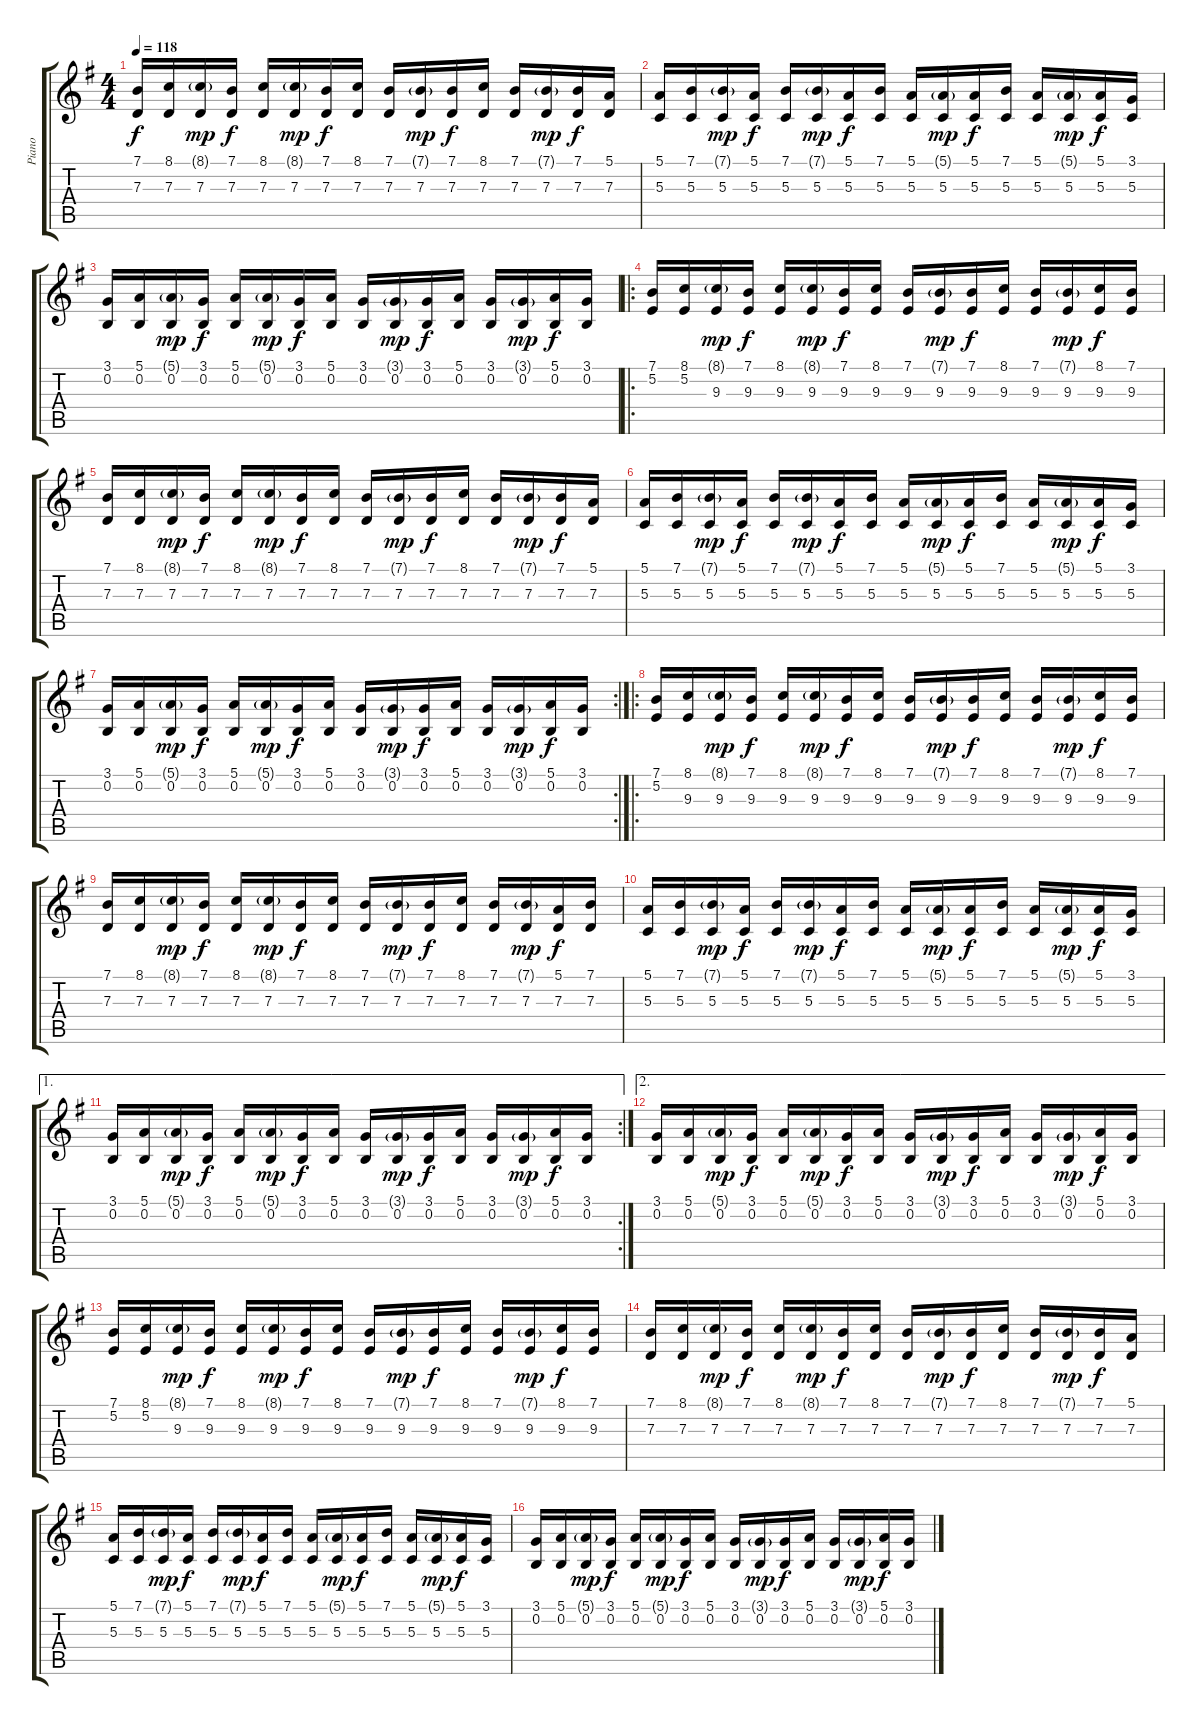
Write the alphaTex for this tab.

\track ("Piano" "Piano") {instrument brightacousticpiano}
\staff {score tabs}
\tuning (E4 B3 G3 D3 A2 E2) {hide}
\ts (4 4)
\tempo 118
\clef g2
\ks eminor
(7.1 7.3).16{dy f} (8.1 7.3).16 (8.1{g} 7.3).16{dy mp} (7.1 7.3).16{dy f} (8.1 7.3).16 (8.1{g} 7.3).16{dy mp} (7.1 7.3).16{dy f} (8.1 7.3).16 (7.1 7.3).16 (7.1{g} 7.3).16{dy mp} (7.1 7.3).16{dy f} (8.1 7.3).16 (7.1 7.3).16 (7.1{g} 7.3).16{dy mp} (7.1 7.3).16{dy f} (5.1 7.3).16 |
(5.1 5.3).16 (7.1 5.3).16 (7.1{g} 5.3).16{dy mp} (5.1 5.3).16{dy f} (7.1 5.3).16 (7.1{g} 5.3).16{dy mp} (5.1 5.3).16{dy f} (7.1 5.3).16 (5.1 5.3).16 (5.1{g} 5.3).16{dy mp} (5.1 5.3).16{dy f} (7.1 5.3).16 (5.1 5.3).16 (5.1{g} 5.3).16{dy mp} (5.1 5.3).16{dy f} (3.1 5.3).16 |
(3.1 0.2).16 (5.1 0.2).16 (5.1{g} 0.2).16{dy mp} (3.1 0.2).16{dy f} (5.1 0.2).16 (5.1{g} 0.2).16{dy mp} (3.1 0.2).16{dy f} (5.1 0.2).16 (3.1 0.2).16 (3.1{g} 0.2).16{dy mp} (3.1 0.2).16{dy f} (5.1 0.2).16 (3.1 0.2).16 (3.1{g} 0.2).16{dy mp} (5.1 0.2).16{dy f} (3.1 0.2).16 |
\ro
(7.1 5.2).16{volume 16} (8.1 5.2).16 (8.1{g} 9.3).16{dy mp} (7.1 9.3).16{dy f} (8.1 9.3).16 (8.1{g} 9.3).16{dy mp} (7.1 9.3).16{dy f} (8.1 9.3).16 (7.1 9.3).16 (7.1{g} 9.3).16{dy mp} (7.1 9.3).16{dy f} (8.1 9.3).16 (7.1 9.3).16 (7.1{g} 9.3).16{dy mp} (8.1 9.3).16{dy f} (7.1 9.3).16 |
(7.1 7.3).16 (8.1 7.3).16 (8.1{g} 7.3).16{dy mp} (7.1 7.3).16{dy f} (8.1 7.3).16 (8.1{g} 7.3).16{dy mp} (7.1 7.3).16{dy f} (8.1 7.3).16 (7.1 7.3).16 (7.1{g} 7.3).16{dy mp} (7.1 7.3).16{dy f} (8.1 7.3).16 (7.1 7.3).16 (7.1{g} 7.3).16{dy mp} (7.1 7.3).16{dy f} (5.1 7.3).16 |
(5.1 5.3).16 (7.1 5.3).16 (7.1{g} 5.3).16{dy mp} (5.1 5.3).16{dy f} (7.1 5.3).16 (7.1{g} 5.3).16{dy mp} (5.1 5.3).16{dy f} (7.1 5.3).16 (5.1 5.3).16 (5.1{g} 5.3).16{dy mp} (5.1 5.3).16{dy f} (7.1 5.3).16 (5.1 5.3).16 (5.1{g} 5.3).16{dy mp} (5.1 5.3).16{dy f} (3.1 5.3).16 |
\rc 2
(3.1 0.2).16 (5.1 0.2).16 (5.1{g} 0.2).16{dy mp} (3.1 0.2).16{dy f} (5.1 0.2).16 (5.1{g} 0.2).16{dy mp} (3.1 0.2).16{dy f} (5.1 0.2).16 (3.1 0.2).16 (3.1{g} 0.2).16{dy mp} (3.1 0.2).16{dy f} (5.1 0.2).16 (3.1 0.2).16 (3.1{g} 0.2).16{dy mp} (5.1 0.2).16{dy f} (3.1 0.2).16 |
\ro
(7.1 5.2).16 (8.1 9.3).16 (8.1{g} 9.3).16{dy mp} (7.1 9.3).16{dy f} (8.1 9.3).16 (8.1{g} 9.3).16{dy mp} (7.1 9.3).16{dy f} (8.1 9.3).16 (7.1 9.3).16 (7.1{g} 9.3).16{dy mp} (7.1 9.3).16{dy f} (8.1 9.3).16 (7.1 9.3).16 (7.1{g} 9.3).16{dy mp} (8.1 9.3).16{dy f} (7.1 9.3).16 |
(7.1 7.3).16 (8.1 7.3).16 (8.1{g} 7.3).16{dy mp} (7.1 7.3).16{dy f} (8.1 7.3).16 (8.1{g} 7.3).16{dy mp} (7.1 7.3).16{dy f} (8.1 7.3).16 (7.1 7.3).16 (7.1{g} 7.3).16{dy mp} (7.1 7.3).16{dy f} (8.1 7.3).16 (7.1 7.3).16 (7.1{g} 7.3).16{dy mp} (5.1 7.3).16{dy f} (7.1 7.3).16 |
(5.1 5.3).16 (7.1 5.3).16 (7.1{g} 5.3).16{dy mp} (5.1 5.3).16{dy f} (7.1 5.3).16 (7.1{g} 5.3).16{dy mp} (5.1 5.3).16{dy f} (7.1 5.3).16 (5.1 5.3).16 (5.1{g} 5.3).16{dy mp} (5.1 5.3).16{dy f} (7.1 5.3).16 (5.1 5.3).16 (5.1{g} 5.3).16{dy mp} (5.1 5.3).16{dy f} (3.1 5.3).16 |
\ae 1
\rc 2
(3.1 0.2).16 (5.1 0.2).16 (5.1{g} 0.2).16{dy mp} (3.1 0.2).16{dy f} (5.1 0.2).16 (5.1{g} 0.2).16{dy mp} (3.1 0.2).16{dy f} (5.1 0.2).16 (3.1 0.2).16 (3.1{g} 0.2).16{dy mp} (3.1 0.2).16{dy f} (5.1 0.2).16 (3.1 0.2).16 (3.1{g} 0.2).16{dy mp} (5.1 0.2).16{dy f} (3.1 0.2).16 |
\ae 2
(3.1 0.2).16 (5.1 0.2).16 (5.1{g} 0.2).16{dy mp} (3.1 0.2).16{dy f} (5.1 0.2).16 (5.1{g} 0.2).16{dy mp} (3.1 0.2).16{dy f} (5.1 0.2).16 (3.1 0.2).16 (3.1{g} 0.2).16{dy mp} (3.1 0.2).16{dy f} (5.1 0.2).16 (3.1 0.2).16 (3.1{g} 0.2).16{dy mp} (5.1 0.2).16{dy f} (3.1 0.2).16 |
(7.1 5.2).16{volume 9} (8.1 5.2).16 (8.1{g} 9.3).16{dy mp} (7.1 9.3).16{dy f} (8.1 9.3).16 (8.1{g} 9.3).16{dy mp} (7.1 9.3).16{dy f} (8.1 9.3).16 (7.1 9.3).16 (7.1{g} 9.3).16{dy mp} (7.1 9.3).16{dy f} (8.1 9.3).16 (7.1 9.3).16 (7.1{g} 9.3).16{dy mp} (8.1 9.3).16{dy f} (7.1 9.3).16 |
(7.1 7.3).16 (8.1 7.3).16 (8.1{g} 7.3).16{dy mp} (7.1 7.3).16{dy f} (8.1 7.3).16 (8.1{g} 7.3).16{dy mp} (7.1 7.3).16{dy f} (8.1 7.3).16 (7.1 7.3).16 (7.1{g} 7.3).16{dy mp} (7.1 7.3).16{dy f} (8.1 7.3).16 (7.1 7.3).16 (7.1{g} 7.3).16{dy mp} (7.1 7.3).16{dy f} (5.1 7.3).16 |
(5.1 5.3).16 (7.1 5.3).16 (7.1{g} 5.3).16{dy mp} (5.1 5.3).16{dy f} (7.1 5.3).16 (7.1{g} 5.3).16{dy mp} (5.1 5.3).16{dy f} (7.1 5.3).16 (5.1 5.3).16 (5.1{g} 5.3).16{dy mp} (5.1 5.3).16{dy f} (7.1 5.3).16 (5.1 5.3).16 (5.1{g} 5.3).16{dy mp} (5.1 5.3).16{dy f} (3.1 5.3).16 |
(3.1 0.2).16 (5.1 0.2).16 (5.1{g} 0.2).16{dy mp} (3.1 0.2).16{dy f} (5.1 0.2).16 (5.1{g} 0.2).16{dy mp} (3.1 0.2).16{dy f} (5.1 0.2).16 (3.1 0.2).16 (3.1{g} 0.2).16{dy mp} (3.1 0.2).16{dy f} (5.1 0.2).16 (3.1 0.2).16 (3.1{g} 0.2).16{dy mp} (5.1 0.2).16{dy f} (3.1 0.2).16
